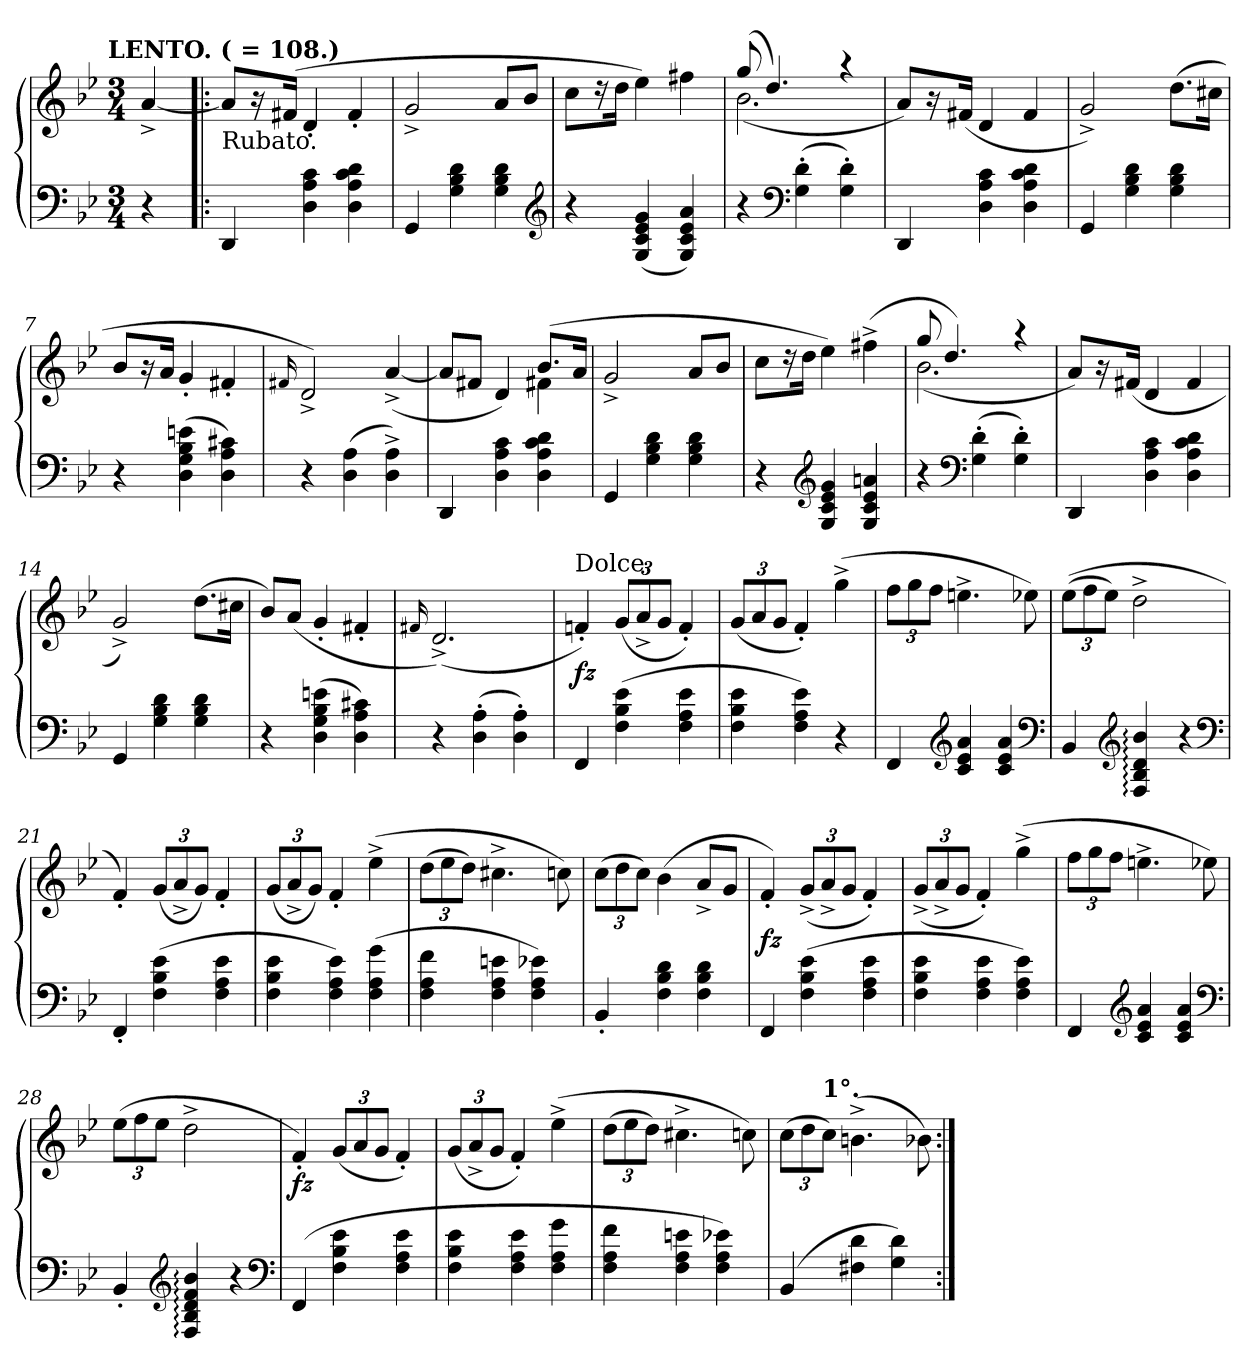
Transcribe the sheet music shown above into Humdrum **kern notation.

**kern	**kern	**dynam
*part1	*part1	*part1
*staff2	*staff1	*staff1/2
*clefF4	*clefG2	*
*k[b-e-]	*k[b-e-]	*
*g:	*g:	*
!!LO:TX:omd:t=LENTO. (&nbsp;=&nbsp;108.)
*M3/4	*M3/4	*
*MM108	*MM108	*
=	=	=
4r	[4a^	.
=1!|:	=1!|:	=1!|:
!	!LO:TX:b:t=Rubato.	!
4DD	8aL]	.
.	16r	.
.	(16f#XJk	.
4c 4A 4D	4d'	.
4d 4c 4A 4D	4f#'	.
=2	=2	=2
4GG	2g^>	.
4d 4B- 4G	.	.
4d 4B- 4G	8aL	.
.	8b-J	.
*clefG2	*	*
=3	=3	=3
4r	8ccL	.
.	16r	.
.	16ddJk	.
(4g 4e- 4c 4G	4ee-)	.
4a 4e- 4c 4G)	4ff#X	.
=4	=4	=4
*	*^	*
4r	(<8gg	(2.b-	.
.	4.dd)	.	.
*clefF4	*	*	*
(4d' 4G'	.	.	.
4d' 4G')	4r	.	.
*	*v	*v	*
=5	=5	=5
4DD	8aL)	.
.	16r	.
.	(16f#XJk	.
4c 4A 4D	4d	.
4d 4c 4A 4D	4f#	.
=6	=6	=6
4GG	2g^>)	.
4d 4B- 4G	.	.
4d 4B- 4G	(>8.ddL	.
.	16cc#XJk	.
=7	=7	=7
4r	8b-L	.
.	16r	.
.	16aJk	.
(4en 4B- 4G 4D	4g'	.
4c#X 4A 4D)	4f#X'	.
=8	=8	=8
.	16qqf#X/	.
4r	2d^)	.
(4A 4D	.	.
4A^< 4D^<)	([4a^	.
=9	=9	=9
*	*^	*
4DD	8aL]	2ryy	.
.	8f#XJ	.	.
4c 4A 4D	4d)	.	.
4d 4c 4A 4D	(8.b-L	4f#X	.
.	16aJk	.	.
*	*v	*v	*
=10	=10	=10
4GG	2g^	.
4d 4B- 4G	.	.
4d 4B- 4G	8aL	.
.	8b-J	.
=11	=11	=11
4r	8ccL	.
.	16r	.
.	16ddJk	.
*clefG2	*	*
4g 4e- 4c 4G	4ee-)	.
4an 4e- 4c 4G	(4ff#X^<	.
=12	=12	=12
*	*^	*
4r	8gg	(2.b-	.
.	4.dd)	.	.
*clefF4	*	*	*
(4d' 4G'	.	.	.
4d' 4G')	4r	.	.
*	*v	*v	*
=13	=13	=13
4DD	8aL)	.
.	16r	.
.	(16f#XJk	.
4c 4A 4D	4d	.
4d 4c 4A 4D	4f#	.
=14	=14	=14
4GG	2g^>)	.
4d 4B- 4G	.	.
4d 4B- 4G	(8.ddL	.
.	16cc#XJk	.
=15	=15	=15
4r	8b-L)	.
.	(<8aJ	.
(4en 4B- 4G 4D	4g'	.
4c#X 4A 4D)	4f#X'	.
=16	=16	=16
.	16qqf#X/	.
4r	(2.d^>)	.
(4A' 4D'	.	.
4A' 4D')	.	.
=17	=17	=17
!	!LO:TX:a:t=Dolce.	!
4FF	4fn')	fz
*	*Xbrackettup	*
(4e- 4B- 4F	(12gL	.
.	12a^>	.
.	12gJ	.
4e- 4A 4F	4f')	.
=18	=18	=18
4e- 4B- 4F	(12gL	.
.	12a	.
.	12gJ	.
4e- 4A 4F)	4f')	.
4r	(4gg^<	.
=19	=19	=19
4FF	12ffL	.
.	12gg	.
.	12ffJ	.
*clefG2	*	*
4a 4e- 4c	4.een^<	.
4a 4e- 4c	.	.
.	8ee-X)	.
*clefF4	*	*
=20	=20	=20
4BB-	((12ee-L	.
.	12ff	.
.	12ee-J)	.
*clefG2	*	*
4b-: 4d: 4B-: 4F:	2dd^<	.
4r	.	.
*clefF4	*	*
=21	=21	=21
4FF'	4f')	.
(4e- 4B- 4F	(12gL	.
.	12a^>	.
.	12gJ)	.
4e- 4A 4F	4f'	.
=22	=22	=22
4e- 4B- 4F	(12gL	.
.	12a^>	.
.	12gJ)	.
4e- 4A 4F)	4f'	.
(4g 4A 4F	(4ee-^<	.
=23	=23	=23
4f 4A 4F	(12ddL	.
.	12ee-	.
.	12ddJ)	.
4en 4A 4F	4.cc#X^<	.
4e-X 4A 4F)	.	.
.	8ccn)	.
=24	=24	=24
4BB-'	(12ccL	.
.	12dd	.
.	12ccJ)	.
4d 4B- 4F	(4b-	.
4d 4B- 4F	8a^L	.
.	8gJ	.
=25	=25	=25
4FF	4f')	fz
(4e- 4B- 4F	(12g^>L	.
.	12a^>	.
.	12gJ	.
4e- 4A 4F	4f')	.
=26	=26	=26
4e- 4B- 4F	(12g^>L	.
.	12a^>	.
.	12gJ	.
4e- 4A 4F	4f')	.
4e- 4A 4F)	(4gg^<	.
=27	=27	=27
4FF	12ffL	.
.	12gg	.
.	12ffJ	.
*clefG2	*	*
4a 4e- 4c	4.een^<	.
4a 4e- 4c	.	.
.	8ee-X)	.
*clefF4	*	*
=28	=28	=28
4BB-'	(12ee-L	.
.	12ff	.
.	12ee-J	.
*clefG2	*	*
4b-: 4f: 4d: 4B-: 4F:	2dd^<	.
4r	.	.
*clefF4	*	*
=29	=29	=29
(>4FF	4f')	fz
4e- 4B- 4F	(12gL	.
.	12a	.
.	12gJ	.
4e- 4A 4F	4f')	.
=30	=30	=30
4e- 4B- 4F	(12gL	.
.	12a^>	.
.	12gJ	.
4e- 4A 4F	4f')	.
4g 4A 4F	(4ee-^<	.
=31	=31	=31
4f 4A 4F	(12ddL	.
.	12ee-	.
.	12ddJ)	.
4en 4A 4F	4.cc#X^<	.
4e-X 4A 4F)	.	.
.	8ccn)	.
=32	=32	=32
(4BB-	(12ccL	.
.	12dd	.
!	!LO:TX:a:B:t=1°.	!
.	12ccJ)	.
4d 4F#X	(4.bn^<	.
4d 4G)	.	.
.	8b-X)	.
=:|!	=:|!	=:|!
*-	*-	*-
